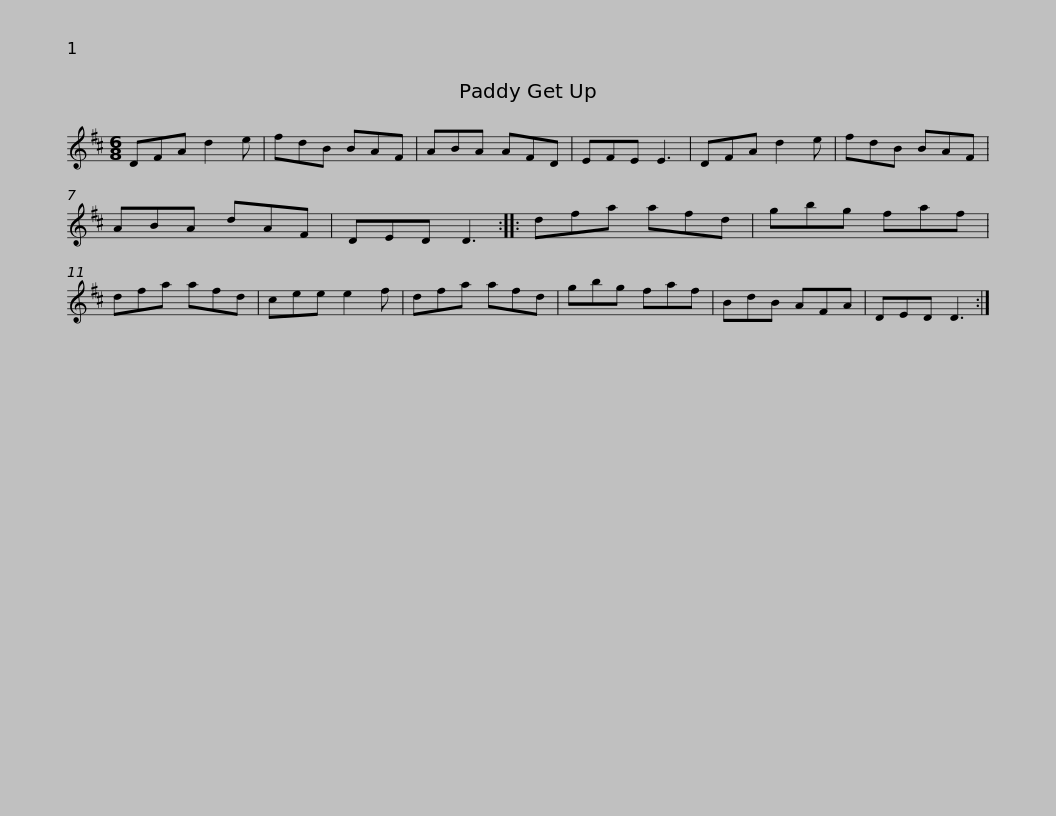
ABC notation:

X:1
L:1/8
M:6/8
I:linebreak $
K:D
V:1 treble
V:1
 DFA d2 e | fdB BAF | ABA AFD | EFE E3 | DFA d2 e | %5
 fdB BAF | ABA dAF | DED D3 ::$ dfa afd | gbg faf | %10
 dfa afd | cee e2 f | dfa afd | gbg faf | BdB AFA |$ %15
 DED D3 :| %16
